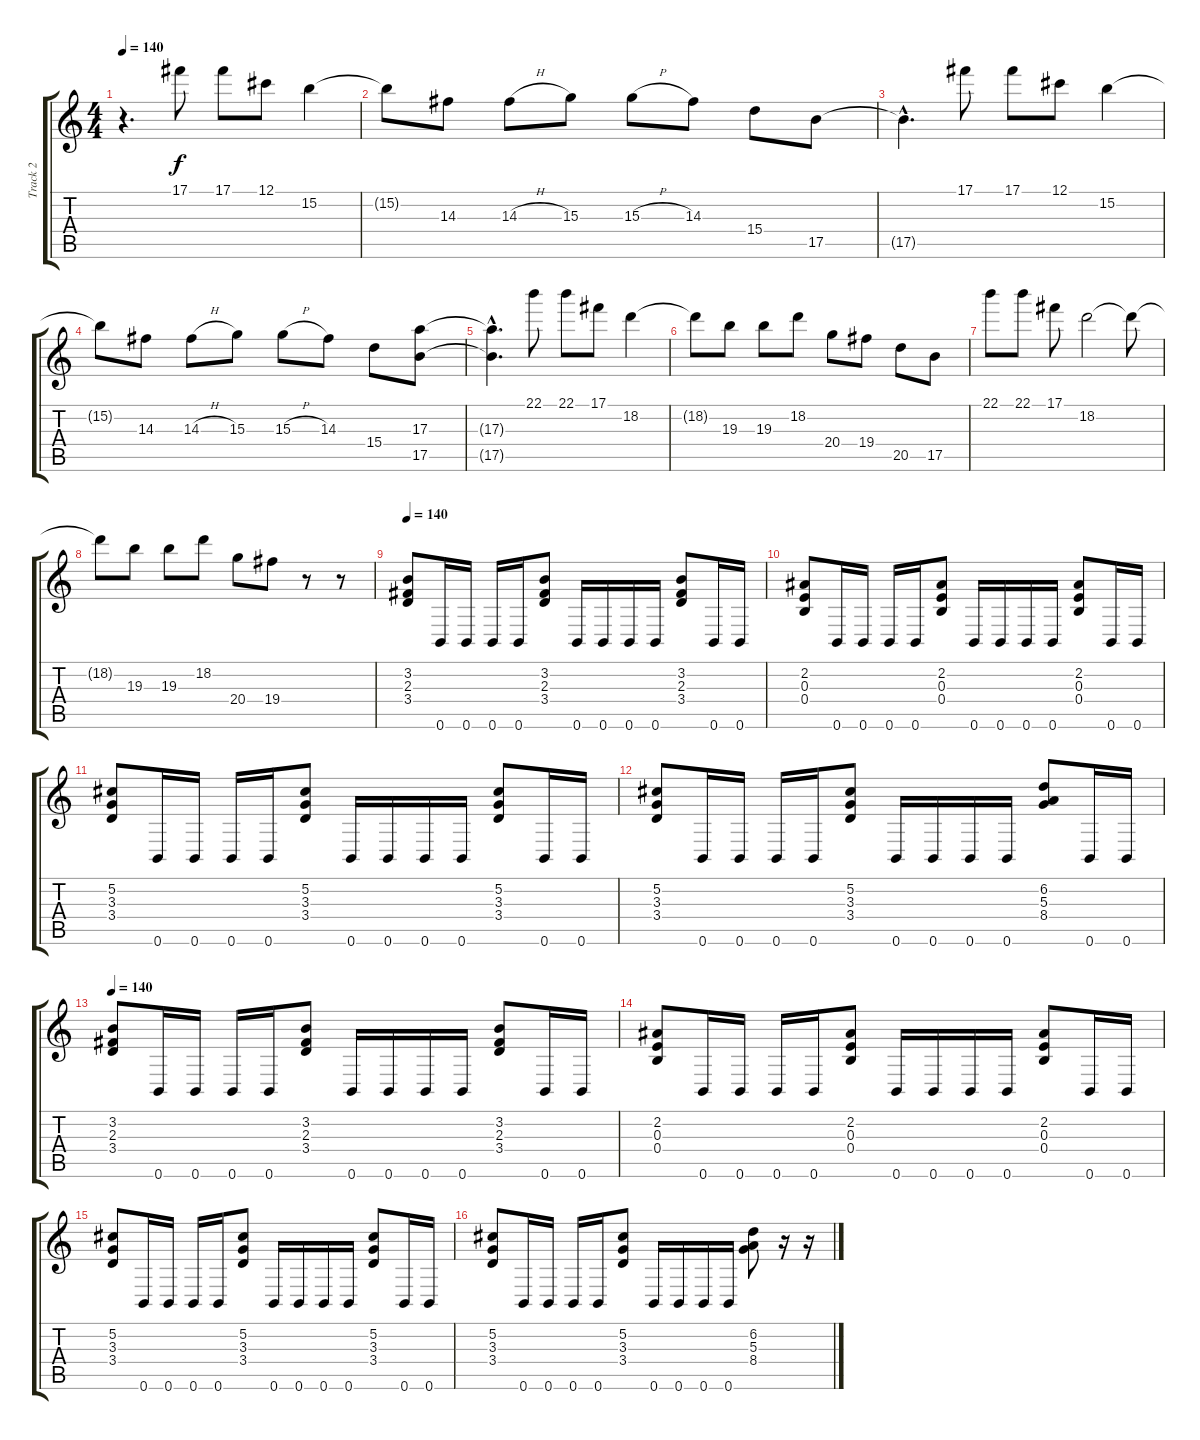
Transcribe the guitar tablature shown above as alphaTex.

\track ("Track 2" "Track 2") {instrument distortionguitar}
\staff {score tabs}
\tuning (Db4 Ab3 E3 B2 Gb2 B1) {hide}
\ts (4 4)
\tempo 140
\clef g2
\ks c
r.4{d dy f} 17.1.8 17.1.8 12.1.8 15.2.4 |
15.2{t}.8 14.3.8 14.3{h}.8 15.3.8 15.3{h}.8 14.3.8 15.4.8 17.5.8 |
17.5{hac t}.4{d} 17.1.8 17.1.8 12.1.8 15.2.4 |
15.2{t}.8 14.3.8 14.3{h}.8 15.3.8 15.3{h}.8 14.3.8 15.4.8 (17.3 17.5).8 |
(17.3{hac t} 17.5{hac t}).4{d} 22.1.8 22.1.8 17.1.8 18.2.4 |
18.2{t}.8 19.3.8 19.3.8 18.2.8 20.4.8 19.4.8 20.5.8 17.5.8 |
22.1.8 22.1.8 17.1.8 18.2.2 18.2{t}.8 |
18.2{t}.8 19.3.8 19.3.8 18.2.8 20.4.8 19.4.8 r.8 r.8 |
\tempo 140
(3.2 2.3 3.4).8{balance 2} 0.6.16 0.6.16 0.6.16 0.6.16 (3.2 2.3 3.4).8 0.6.16 0.6.16 0.6.16 0.6.16 (3.2 2.3 3.4).8 0.6.16 0.6.16 |
(2.2 0.3 0.4).8 0.6.16 0.6.16 0.6.16 0.6.16 (2.2 0.3 0.4).8 0.6.16 0.6.16 0.6.16 0.6.16 (2.2 0.3 0.4).8 0.6.16 0.6.16 |
(5.2 3.3 3.4).8 0.6.16 0.6.16 0.6.16 0.6.16 (5.2 3.3 3.4).8 0.6.16 0.6.16 0.6.16 0.6.16 (5.2 3.3 3.4).8 0.6.16 0.6.16 |
(5.2 3.3 3.4).8 0.6.16 0.6.16 0.6.16 0.6.16 (5.2 3.3 3.4).8 0.6.16 0.6.16 0.6.16 0.6.16 (6.2 5.3 8.4).8 0.6.16 0.6.16 |
\tempo 140
(3.2 2.3 3.4).8{balance 2} 0.6.16 0.6.16 0.6.16 0.6.16 (3.2 2.3 3.4).8 0.6.16 0.6.16 0.6.16 0.6.16 (3.2 2.3 3.4).8 0.6.16 0.6.16 |
(2.2 0.3 0.4).8 0.6.16 0.6.16 0.6.16 0.6.16 (2.2 0.3 0.4).8 0.6.16 0.6.16 0.6.16 0.6.16 (2.2 0.3 0.4).8 0.6.16 0.6.16 |
(5.2 3.3 3.4).8 0.6.16 0.6.16 0.6.16 0.6.16 (5.2 3.3 3.4).8 0.6.16 0.6.16 0.6.16 0.6.16 (5.2 3.3 3.4).8 0.6.16 0.6.16 |
(5.2 3.3 3.4).8 0.6.16 0.6.16 0.6.16 0.6.16 (5.2 3.3 3.4).8 0.6.16 0.6.16 0.6.16 0.6.16 (6.2 5.3 8.4).8 r.16 r.16
